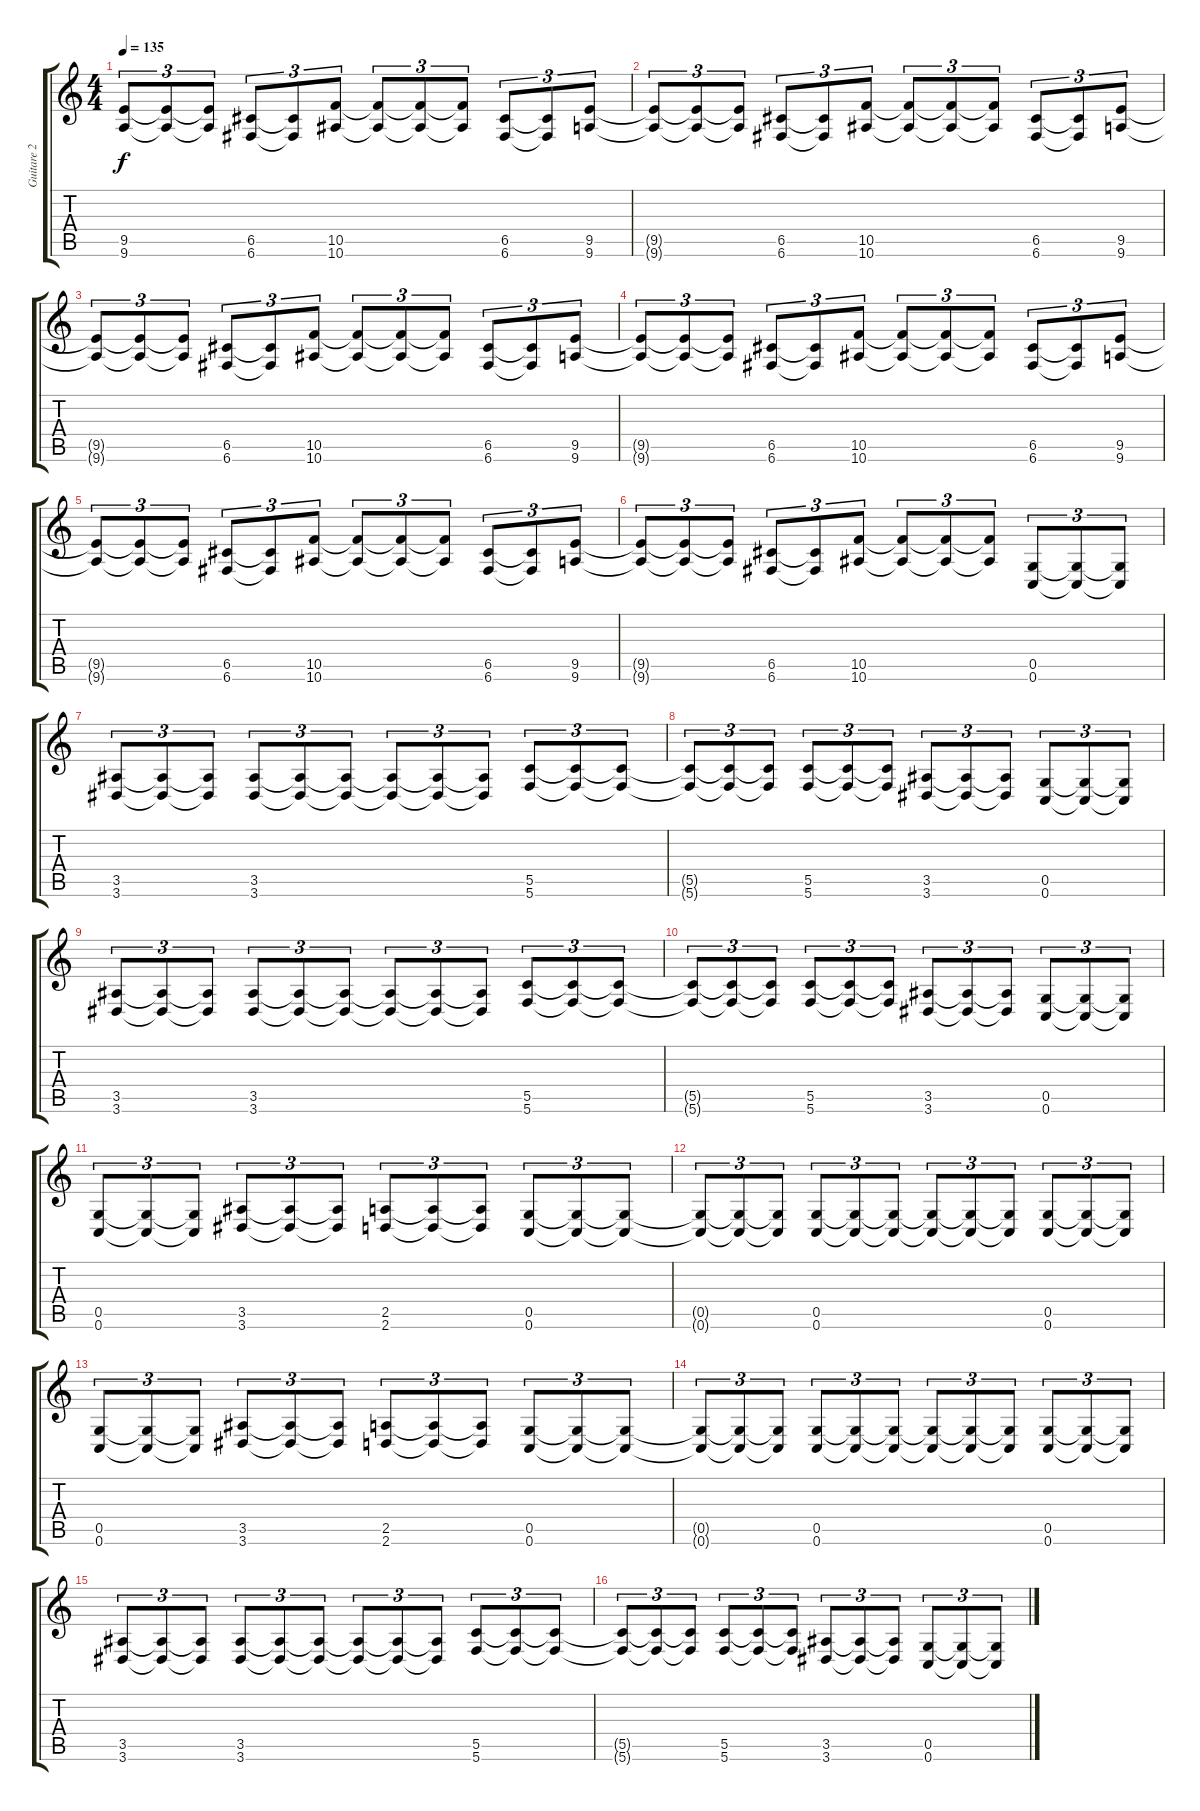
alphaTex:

\track ("Guitare 2" "Guitare 2") {instrument distortionguitar}
\staff {score tabs}
\tuning (E4 C4 G3 C3 G2 C2) {hide}
\ts (4 4)
\tempo 135
\clef g2
\ks c
(9.5{t} 9.6{t}).8{tu (3 2) dy f} (9.5{t} 9.6{t}).8{tu (3 2)} (9.5{t} 9.6{t}).8{tu (3 2)} (6.5 6.6).8{tu (3 2)} (6.5{t} 6.6{t}).8{tu (3 2)} (10.5 10.6).8{tu (3 2)} (10.5{t} 10.6{t}).8{tu (3 2)} (10.5{t} 10.6{t}).8{tu (3 2)} (10.5{t} 10.6{t}).8{tu (3 2)} (6.5 6.6).8{tu (3 2)} (6.5{t} 6.6{t}).8{tu (3 2)} (9.5 9.6).8{tu (3 2)} |
(9.5{t} 9.6{t}).8{tu (3 2)} (9.5{t} 9.6{t}).8{tu (3 2)} (9.5{t} 9.6{t}).8{tu (3 2)} (6.5 6.6).8{tu (3 2)} (6.5{t} 6.6{t}).8{tu (3 2)} (10.5 10.6).8{tu (3 2)} (10.5{t} 10.6{t}).8{tu (3 2)} (10.5{t} 10.6{t}).8{tu (3 2)} (10.5{t} 10.6{t}).8{tu (3 2)} (6.5 6.6).8{tu (3 2)} (6.5{t} 6.6{t}).8{tu (3 2)} (9.5 9.6).8{tu (3 2)} |
(9.5{t} 9.6{t}).8{tu (3 2)} (9.5{t} 9.6{t}).8{tu (3 2)} (9.5{t} 9.6{t}).8{tu (3 2)} (6.5 6.6).8{tu (3 2)} (6.5{t} 6.6{t}).8{tu (3 2)} (10.5 10.6).8{tu (3 2)} (10.5{t} 10.6{t}).8{tu (3 2)} (10.5{t} 10.6{t}).8{tu (3 2)} (10.5{t} 10.6{t}).8{tu (3 2)} (6.5 6.6).8{tu (3 2)} (6.5{t} 6.6{t}).8{tu (3 2)} (9.5 9.6).8{tu (3 2)} |
(9.5{t} 9.6{t}).8{tu (3 2)} (9.5{t} 9.6{t}).8{tu (3 2)} (9.5{t} 9.6{t}).8{tu (3 2)} (6.5 6.6).8{tu (3 2)} (6.5{t} 6.6{t}).8{tu (3 2)} (10.5 10.6).8{tu (3 2)} (10.5{t} 10.6{t}).8{tu (3 2)} (10.5{t} 10.6{t}).8{tu (3 2)} (10.5{t} 10.6{t}).8{tu (3 2)} (6.5 6.6).8{tu (3 2)} (6.5{t} 6.6{t}).8{tu (3 2)} (9.5 9.6).8{tu (3 2)} |
(9.5{t} 9.6{t}).8{tu (3 2)} (9.5{t} 9.6{t}).8{tu (3 2)} (9.5{t} 9.6{t}).8{tu (3 2)} (6.5 6.6).8{tu (3 2)} (6.5{t} 6.6{t}).8{tu (3 2)} (10.5 10.6).8{tu (3 2)} (10.5{t} 10.6{t}).8{tu (3 2)} (10.5{t} 10.6{t}).8{tu (3 2)} (10.5{t} 10.6{t}).8{tu (3 2)} (6.5 6.6).8{tu (3 2)} (6.5{t} 6.6{t}).8{tu (3 2)} (9.5 9.6).8{tu (3 2)} |
(9.5{t} 9.6{t}).8{tu (3 2)} (9.5{t} 9.6{t}).8{tu (3 2)} (9.5{t} 9.6{t}).8{tu (3 2)} (6.5 6.6).8{tu (3 2)} (6.5{t} 6.6{t}).8{tu (3 2)} (10.5 10.6).8{tu (3 2)} (10.5{t} 10.6{t}).8{tu (3 2)} (10.5{t} 10.6{t}).8{tu (3 2)} (10.5{t} 10.6{t}).8{tu (3 2)} (0.5 0.6).8{tu (3 2)} (0.5{t} 0.6{t}).8{tu (3 2)} (0.5{t} 0.6{t}).8{tu (3 2)} |
(3.5 3.6).8{tu (3 2)} (3.5{t} 3.6{t}).8{tu (3 2)} (3.5{t} 3.6{t}).8{tu (3 2)} (3.5 3.6).8{tu (3 2)} (3.5{t} 3.6{t}).8{tu (3 2)} (3.5{t} 3.6{t}).8{tu (3 2)} (3.5{t} 3.6{t}).8{tu (3 2)} (3.5{t} 3.6{t}).8{tu (3 2)} (3.5{t} 3.6{t}).8{tu (3 2)} (5.5 5.6).8{tu (3 2)} (5.5{t} 5.6{t}).8{tu (3 2)} (5.5{t} 5.6{t}).8{tu (3 2)} |
(5.5{t} 5.6{t}).8{tu (3 2)} (5.5{t} 5.6{t}).8{tu (3 2)} (5.5{t} 5.6{t}).8{tu (3 2)} (5.5 5.6).8{tu (3 2)} (5.5{t} 5.6{t}).8{tu (3 2)} (5.5{t} 5.6{t}).8{tu (3 2)} (3.5 3.6).8{tu (3 2)} (3.5{t} 3.6{t}).8{tu (3 2)} (3.5{t} 3.6{t}).8{tu (3 2)} (0.5 0.6).8{tu (3 2)} (0.5{t} 0.6{t}).8{tu (3 2)} (0.5{t} 0.6{t}).8{tu (3 2)} |
(3.5 3.6).8{tu (3 2)} (3.5{t} 3.6{t}).8{tu (3 2)} (3.5{t} 3.6{t}).8{tu (3 2)} (3.5 3.6).8{tu (3 2)} (3.5{t} 3.6{t}).8{tu (3 2)} (3.5{t} 3.6{t}).8{tu (3 2)} (3.5{t} 3.6{t}).8{tu (3 2)} (3.5{t} 3.6{t}).8{tu (3 2)} (3.5{t} 3.6{t}).8{tu (3 2)} (5.5 5.6).8{tu (3 2)} (5.5{t} 5.6{t}).8{tu (3 2)} (5.5{t} 5.6{t}).8{tu (3 2)} |
(5.5{t} 5.6{t}).8{tu (3 2)} (5.5{t} 5.6{t}).8{tu (3 2)} (5.5{t} 5.6{t}).8{tu (3 2)} (5.5 5.6).8{tu (3 2)} (5.5{t} 5.6{t}).8{tu (3 2)} (5.5{t} 5.6{t}).8{tu (3 2)} (3.5 3.6).8{tu (3 2)} (3.5{t} 3.6{t}).8{tu (3 2)} (3.5{t} 3.6{t}).8{tu (3 2)} (0.5 0.6).8{tu (3 2)} (0.5{t} 0.6{t}).8{tu (3 2)} (0.5{t} 0.6{t}).8{tu (3 2)} |
(0.5 0.6).8{tu (3 2)} (0.5{t} 0.6{t}).8{tu (3 2)} (0.5{t} 0.6{t}).8{tu (3 2)} (3.5 3.6).8{tu (3 2)} (3.5{t} 3.6{t}).8{tu (3 2)} (3.5{t} 3.6{t}).8{tu (3 2)} (2.5 2.6).8{tu (3 2)} (2.5{t} 2.6{t}).8{tu (3 2)} (2.5{t} 2.6{t}).8{tu (3 2)} (0.5 0.6).8{tu (3 2)} (0.5{t} 0.6{t}).8{tu (3 2)} (0.5{t} 0.6{t}).8{tu (3 2)} |
(0.5{t} 0.6{t}).8{tu (3 2)} (0.5{t} 0.6{t}).8{tu (3 2)} (0.5{t} 0.6{t}).8{tu (3 2)} (0.5 0.6).8{tu (3 2)} (0.5{t} 0.6{t}).8{tu (3 2)} (0.5{t} 0.6{t}).8{tu (3 2)} (0.5{t} 0.6{t}).8{tu (3 2)} (0.5{t} 0.6{t}).8{tu (3 2)} (0.5{t} 0.6{t}).8{tu (3 2)} (0.5 0.6).8{tu (3 2)} (0.5{t} 0.6{t}).8{tu (3 2)} (0.5{t} 0.6{t}).8{tu (3 2)} |
(0.5 0.6).8{tu (3 2)} (0.5{t} 0.6{t}).8{tu (3 2)} (0.5{t} 0.6{t}).8{tu (3 2)} (3.5 3.6).8{tu (3 2)} (3.5{t} 3.6{t}).8{tu (3 2)} (3.5{t} 3.6{t}).8{tu (3 2)} (2.5 2.6).8{tu (3 2)} (2.5{t} 2.6{t}).8{tu (3 2)} (2.5{t} 2.6{t}).8{tu (3 2)} (0.5 0.6).8{tu (3 2)} (0.5{t} 0.6{t}).8{tu (3 2)} (0.5{t} 0.6{t}).8{tu (3 2)} |
(0.5{t} 0.6{t}).8{tu (3 2)} (0.5{t} 0.6{t}).8{tu (3 2)} (0.5{t} 0.6{t}).8{tu (3 2)} (0.5 0.6).8{tu (3 2)} (0.5{t} 0.6{t}).8{tu (3 2)} (0.5{t} 0.6{t}).8{tu (3 2)} (0.5{t} 0.6{t}).8{tu (3 2)} (0.5{t} 0.6{t}).8{tu (3 2)} (0.5{t} 0.6{t}).8{tu (3 2)} (0.5 0.6).8{tu (3 2)} (0.5{t} 0.6{t}).8{tu (3 2)} (0.5{t} 0.6{t}).8{tu (3 2)} |
(3.5 3.6).8{tu (3 2)} (3.5{t} 3.6{t}).8{tu (3 2)} (3.5{t} 3.6{t}).8{tu (3 2)} (3.5 3.6).8{tu (3 2)} (3.5{t} 3.6{t}).8{tu (3 2)} (3.5{t} 3.6{t}).8{tu (3 2)} (3.5{t} 3.6{t}).8{tu (3 2)} (3.5{t} 3.6{t}).8{tu (3 2)} (3.5{t} 3.6{t}).8{tu (3 2)} (5.5 5.6).8{tu (3 2)} (5.5{t} 5.6{t}).8{tu (3 2)} (5.5{t} 5.6{t}).8{tu (3 2)} |
(5.5{t} 5.6{t}).8{tu (3 2)} (5.5{t} 5.6{t}).8{tu (3 2)} (5.5{t} 5.6{t}).8{tu (3 2)} (5.5 5.6).8{tu (3 2)} (5.5{t} 5.6{t}).8{tu (3 2)} (5.5{t} 5.6{t}).8{tu (3 2)} (3.5 3.6).8{tu (3 2)} (3.5{t} 3.6{t}).8{tu (3 2)} (3.5{t} 3.6{t}).8{tu (3 2)} (0.5 0.6).8{tu (3 2)} (0.5{t} 0.6{t}).8{tu (3 2)} (0.5{t} 0.6{t}).8{tu (3 2)}
